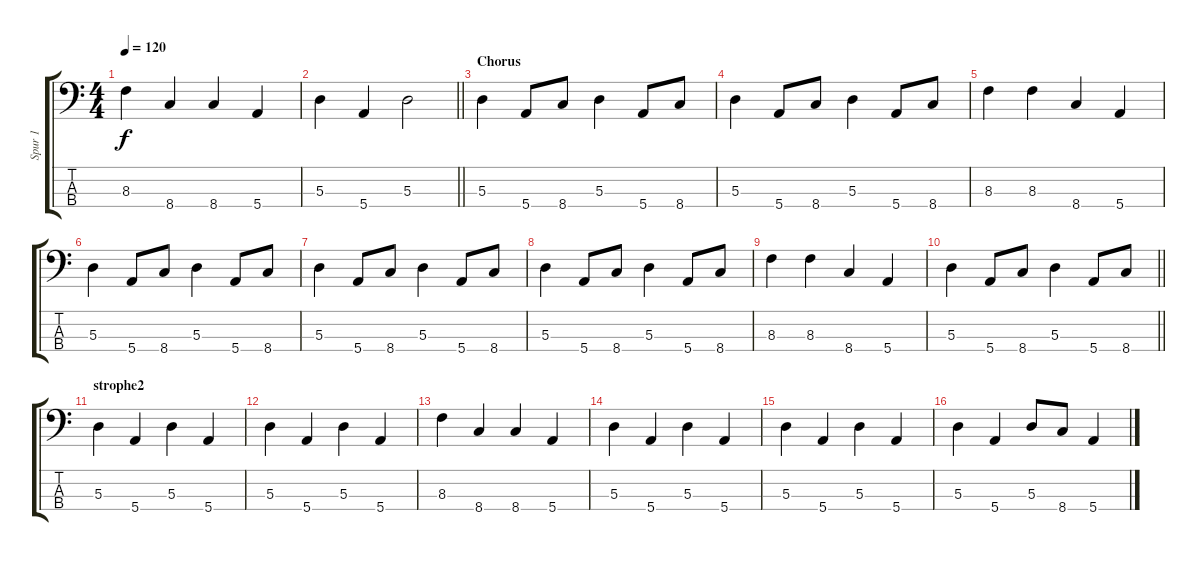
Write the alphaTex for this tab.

\track ("Spur 1" "Spur 1") {instrument electricbassfinger}
\staff {score tabs}
\tuning (G2 D2 A1 E1) {hide}
\ts (4 4)
\tempo 120
\clef f4
\ks c
8.3.4{dy f} 8.4.4 8.4.4 5.4.4 |
\barLineRight lightlight
5.3.4 5.4.4 5.3.2 |
\section ("" "Chorus")
5.3.4 5.4.8 8.4.8 5.3.4 5.4.8 8.4.8 |
5.3.4 5.4.8 8.4.8 5.3.4 5.4.8 8.4.8 |
8.3.4 8.3.4 8.4.4 5.4.4 |
5.3.4 5.4.8 8.4.8 5.3.4 5.4.8 8.4.8 |
5.3.4 5.4.8 8.4.8 5.3.4 5.4.8 8.4.8 |
5.3.4 5.4.8 8.4.8 5.3.4 5.4.8 8.4.8 |
8.3.4 8.3.4 8.4.4 5.4.4 |
\barLineRight lightlight
5.3.4 5.4.8 8.4.8 5.3.4 5.4.8 8.4.8 |
\section ("" "strophe2")
5.3.4 5.4.4 5.3.4 5.4.4 |
5.3.4 5.4.4 5.3.4 5.4.4 |
8.3.4 8.4.4 8.4.4 5.4.4 |
5.3.4 5.4.4 5.3.4 5.4.4 |
5.3.4 5.4.4 5.3.4 5.4.4 |
5.3.4 5.4.4 5.3.8 8.4.8 5.4.4
